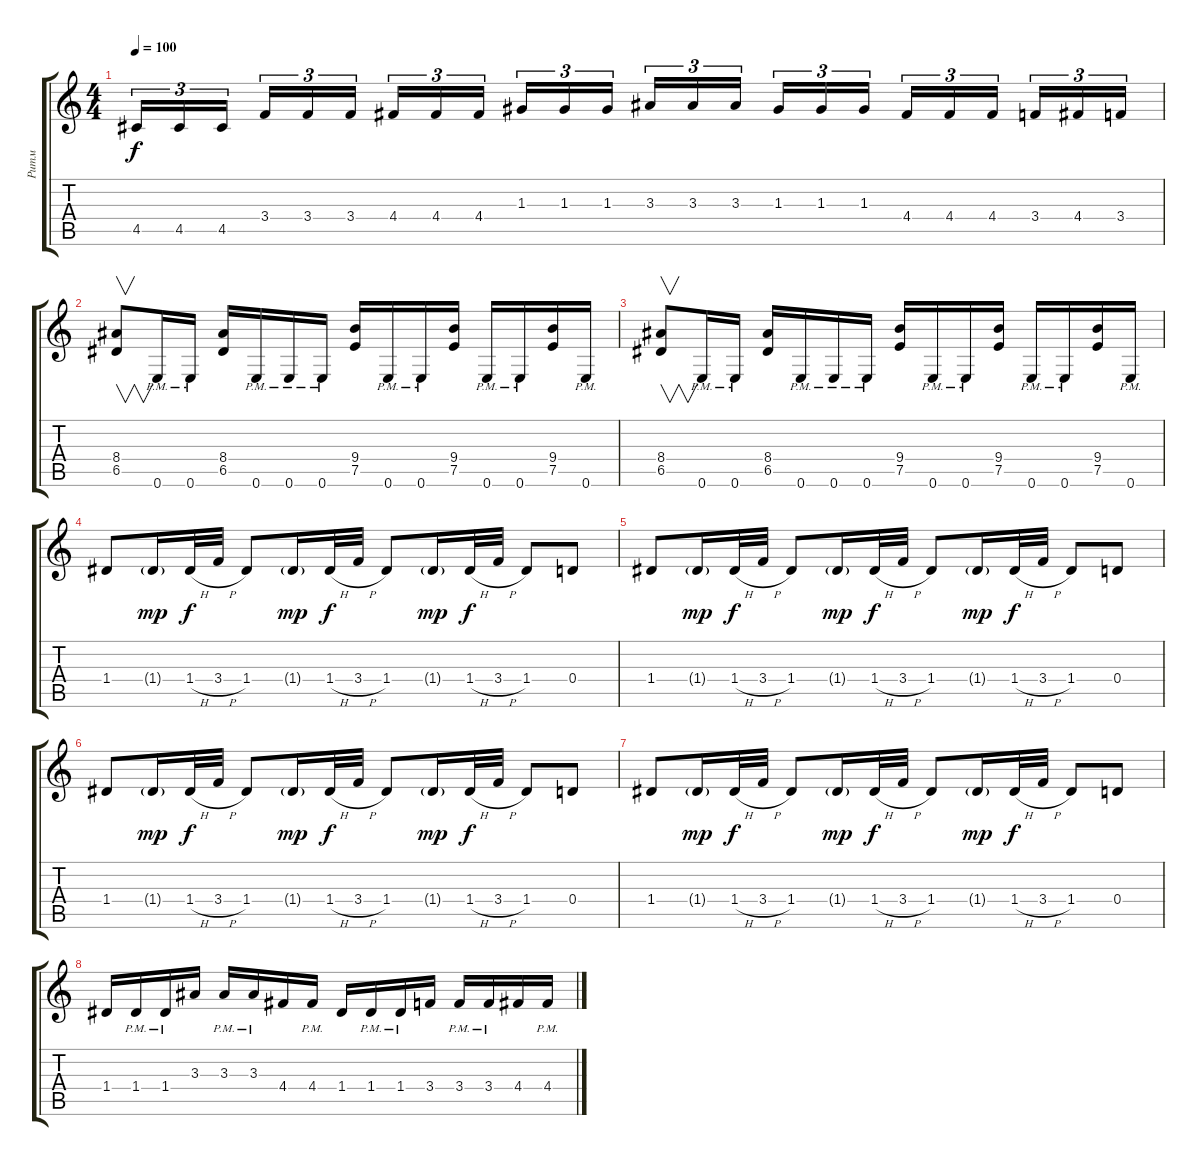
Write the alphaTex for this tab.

\track ("Ритм" "Ритм") {instrument distortionguitar}
\staff {score tabs}
\tuning (E4 B3 G3 D3 A2 E2) {hide}
\ts (4 4)
\tempo 100
\clef g2
\ks c
4.5.16{tu (3 2) dy f} 4.5.16{tu (3 2)} 4.5.16{tu (3 2) beam splitsecondary} 3.4.16{tu (3 2)} 3.4.16{tu (3 2)} 3.4.16{tu (3 2)} 4.4.16{tu (3 2)} 4.4.16{tu (3 2)} 4.4.16{tu (3 2) beam splitsecondary} 1.3.16{tu (3 2)} 1.3.16{tu (3 2)} 1.3.16{tu (3 2)} 3.3.16{tu (3 2)} 3.3.16{tu (3 2)} 3.3.16{tu (3 2) beam splitsecondary} 1.3.16{tu (3 2)} 1.3.16{tu (3 2)} 1.3.16{tu (3 2)} 4.4.16{tu (3 2)} 4.4.16{tu (3 2)} 4.4.16{tu (3 2) beam splitsecondary} 3.4.16{tu (3 2)} 4.4.16{tu (3 2)} 3.4.16{tu (3 2)} |
(8.4 6.5).8{v} 0.6{pm}.16 0.6{pm}.16 (8.4 6.5).16 0.6{pm}.16 0.6{pm}.16 0.6{pm}.16 (9.4 7.5).16 0.6{pm}.16 0.6{pm}.16 (9.4 7.5).16 0.6{pm}.16 0.6{pm}.16 (9.4 7.5).16 0.6{pm}.16 |
(8.4 6.5).8{v} 0.6{pm}.16 0.6{pm}.16 (8.4 6.5).16 0.6{pm}.16 0.6{pm}.16 0.6{pm}.16 (9.4 7.5).16 0.6{pm}.16 0.6{pm}.16 (9.4 7.5).16 0.6{pm}.16 0.6{pm}.16 (9.4 7.5).16 0.6{pm}.16 |
1.4.8 1.4{g}.16{dy mp} 1.4{h}.32{dy f} 3.4{h}.32 1.4.8 1.4{g}.16{dy mp} 1.4{h}.32{dy f} 3.4{h}.32 1.4.8 1.4{g}.16{dy mp} 1.4{h}.32{dy f} 3.4{h}.32 1.4.8 0.4.8 |
1.4.8 1.4{g}.16{dy mp} 1.4{h}.32{dy f} 3.4{h}.32 1.4.8 1.4{g}.16{dy mp} 1.4{h}.32{dy f} 3.4{h}.32 1.4.8 1.4{g}.16{dy mp} 1.4{h}.32{dy f} 3.4{h}.32 1.4.8 0.4.8 |
1.4.8 1.4{g}.16{dy mp} 1.4{h}.32{dy f} 3.4{h}.32 1.4.8 1.4{g}.16{dy mp} 1.4{h}.32{dy f} 3.4{h}.32 1.4.8 1.4{g}.16{dy mp} 1.4{h}.32{dy f} 3.4{h}.32 1.4.8 0.4.8 |
1.4.8 1.4{g}.16{dy mp} 1.4{h}.32{dy f} 3.4{h}.32 1.4.8 1.4{g}.16{dy mp} 1.4{h}.32{dy f} 3.4{h}.32 1.4.8 1.4{g}.16{dy mp} 1.4{h}.32{dy f} 3.4{h}.32 1.4.8 0.4.8 |
1.4.16 1.4{pm}.16 1.4{pm}.16 3.3.16 3.3{pm}.16 3.3{pm}.16 4.4.16 4.4{pm}.16 1.4.16 1.4{pm}.16 1.4{pm}.16 3.4.16 3.4{pm}.16 3.4{pm}.16 4.4.16 4.4{pm}.16
